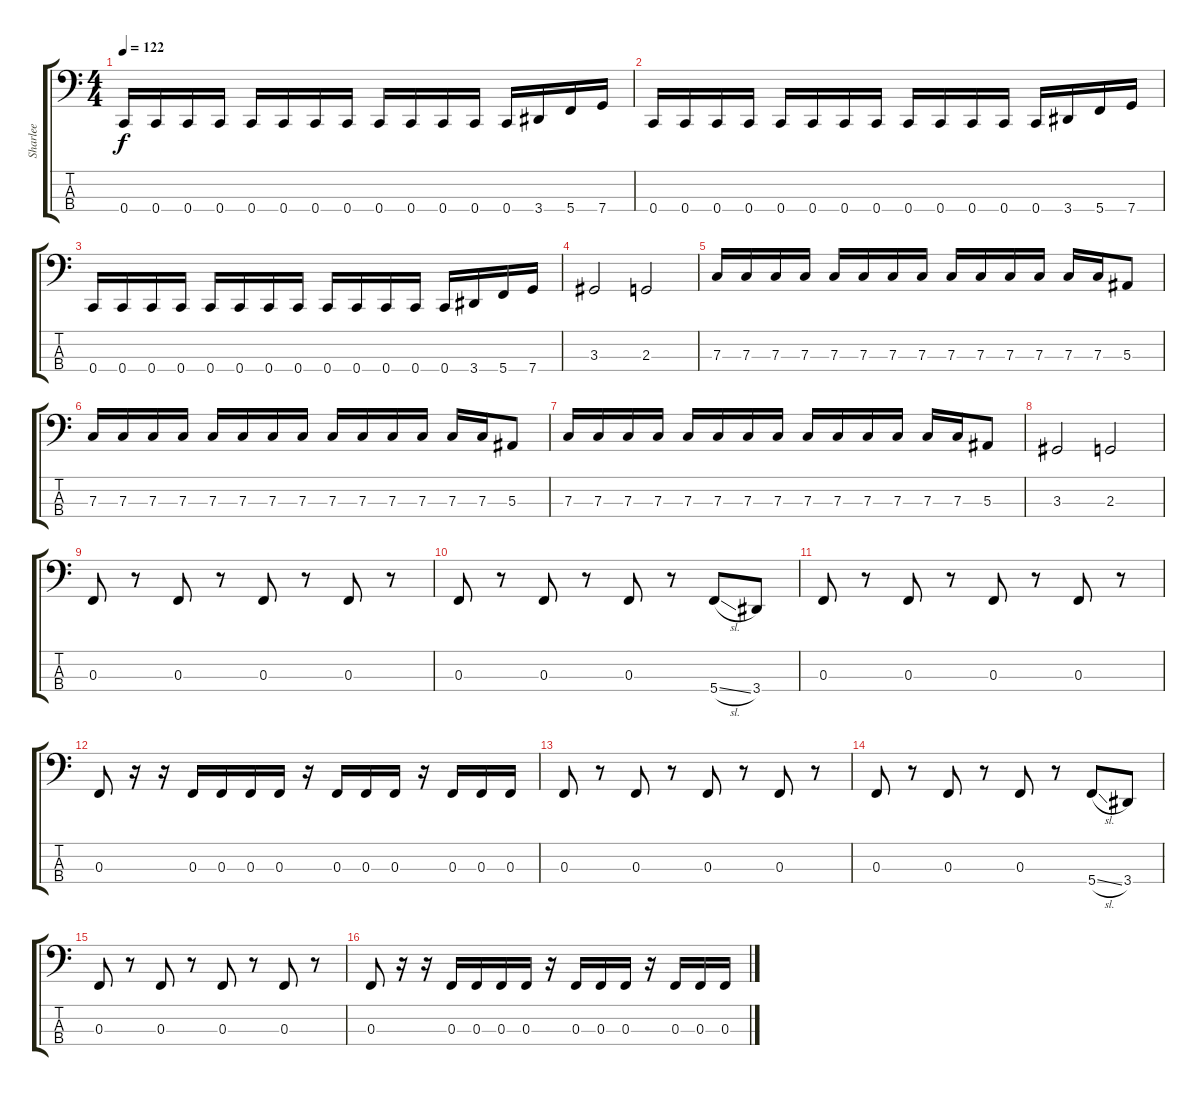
\track ("Sharlee" "Sharlee") {instrument electricbasspick}
\staff {score tabs}
\tuning (Eb2 Bb1 F1 C1) {hide}
\ts (4 4)
\tempo 122
\clef f4
\ks c
0.4.16{dy f instrument electricbasspick} 0.4.16 0.4.16 0.4.16 0.4.16 0.4.16 0.4.16 0.4.16 0.4.16 0.4.16 0.4.16 0.4.16 0.4.16 3.4.16 5.4.16 7.4.16 |
0.4.16 0.4.16 0.4.16 0.4.16 0.4.16 0.4.16 0.4.16 0.4.16 0.4.16 0.4.16 0.4.16 0.4.16 0.4.16 3.4.16 5.4.16 7.4.16 |
0.4.16 0.4.16 0.4.16 0.4.16 0.4.16 0.4.16 0.4.16 0.4.16 0.4.16 0.4.16 0.4.16 0.4.16 0.4.16 3.4.16 5.4.16 7.4.16 |
3.3.2 2.3.2 |
7.3.16 7.3.16 7.3.16 7.3.16 7.3.16 7.3.16 7.3.16 7.3.16 7.3.16 7.3.16 7.3.16 7.3.16 7.3.16 7.3.16 5.3.8 |
7.3.16 7.3.16 7.3.16 7.3.16 7.3.16 7.3.16 7.3.16 7.3.16 7.3.16 7.3.16 7.3.16 7.3.16 7.3.16 7.3.16 5.3.8 |
7.3.16 7.3.16 7.3.16 7.3.16 7.3.16 7.3.16 7.3.16 7.3.16 7.3.16 7.3.16 7.3.16 7.3.16 7.3.16 7.3.16 5.3.8 |
3.3.2 2.3.2 |
0.3.8 r.8 0.3.8 r.8 0.3.8 r.8 0.3.8 r.8 |
0.3.8 r.8 0.3.8 r.8 0.3.8 r.8 5.4{sl}.8 3.4.8 |
0.3.8 r.8 0.3.8 r.8 0.3.8 r.8 0.3.8 r.8 |
0.3.8 r.16 r.16 0.3.16 0.3.16 0.3.16 0.3.16 r.16 0.3.16 0.3.16 0.3.16 r.16 0.3.16 0.3.16 0.3.16 |
0.3.8 r.8 0.3.8 r.8 0.3.8 r.8 0.3.8 r.8 |
0.3.8 r.8 0.3.8 r.8 0.3.8 r.8 5.4{sl}.8 3.4.8 |
0.3.8 r.8 0.3.8 r.8 0.3.8 r.8 0.3.8 r.8 |
0.3.8 r.16 r.16 0.3.16 0.3.16 0.3.16 0.3.16 r.16 0.3.16 0.3.16 0.3.16 r.16 0.3.16 0.3.16 0.3.16
